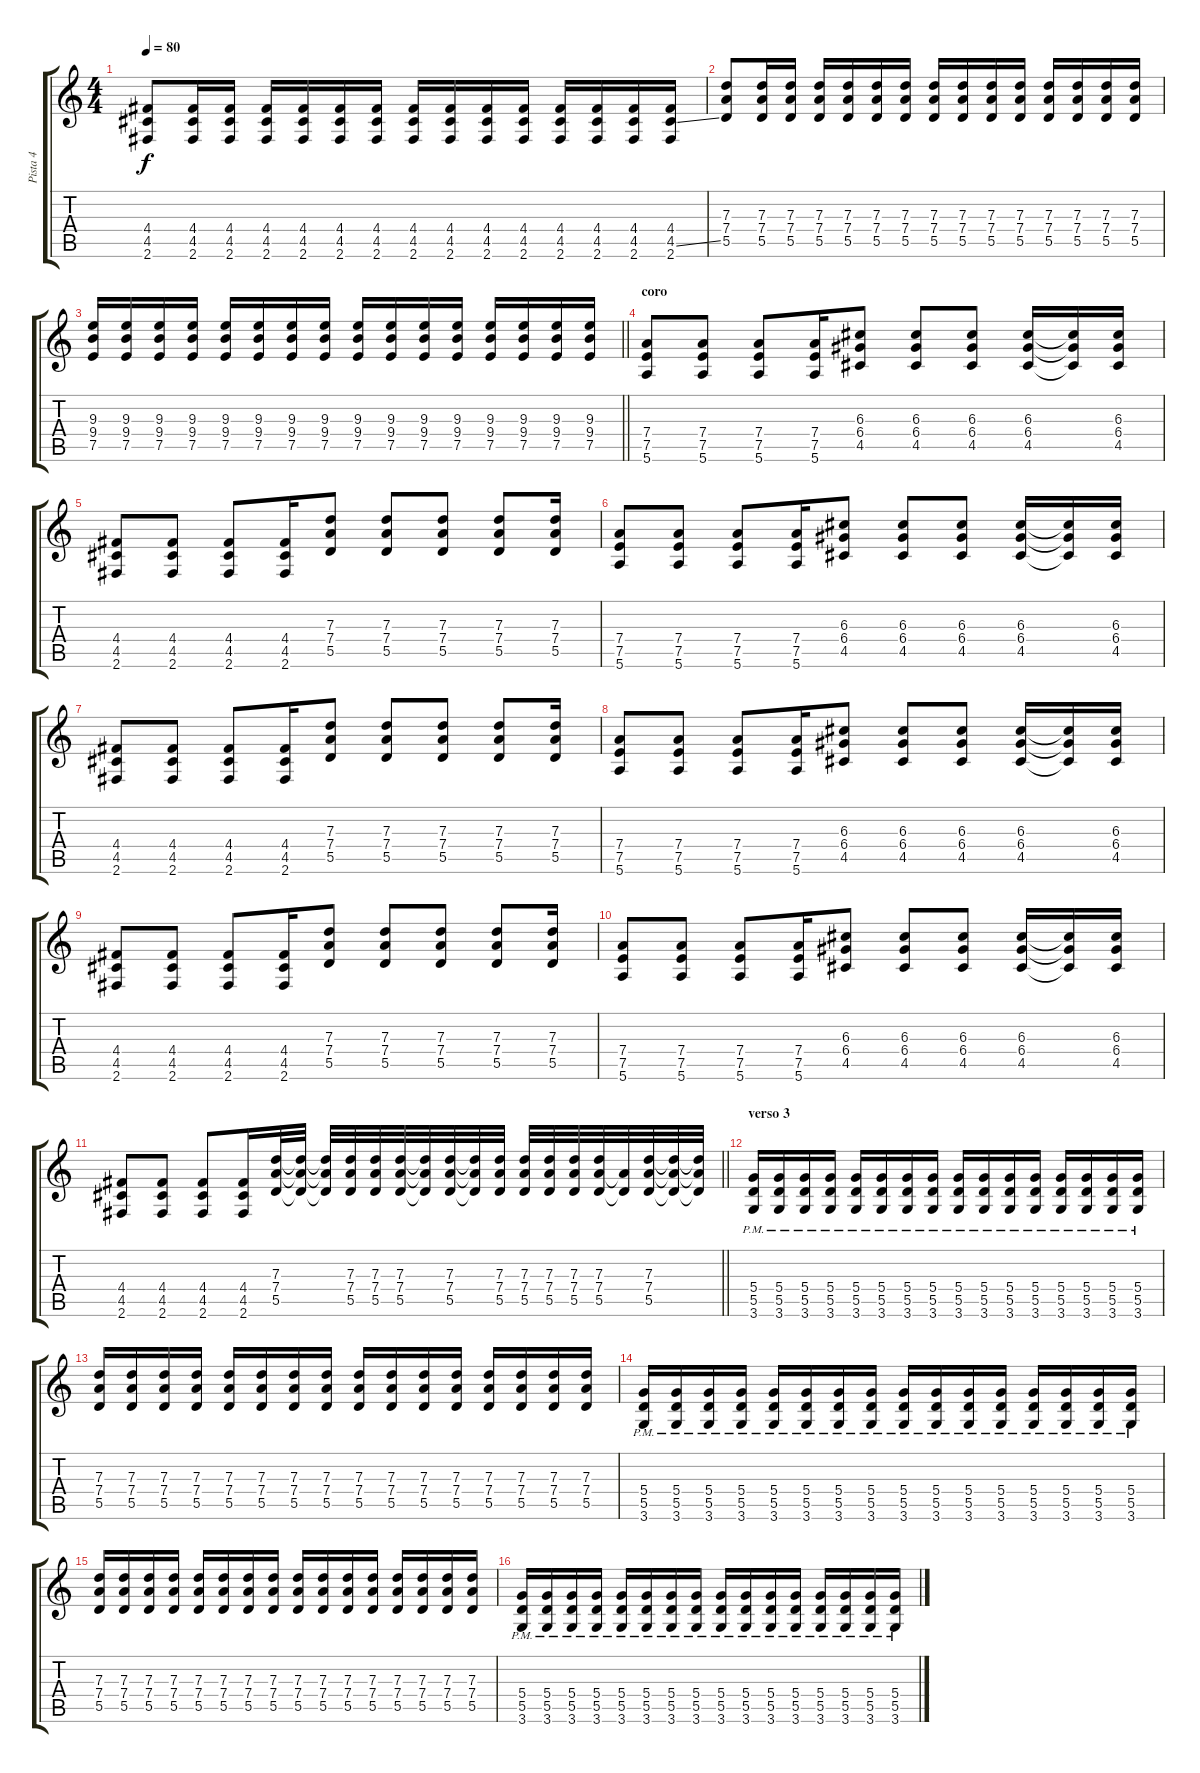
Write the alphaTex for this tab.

\track ("Pista 4" "Pista 4") {instrument overdrivenguitar}
\staff {score tabs}
\tuning (E4 B3 G3 D3 A2 E2) {hide}
\ts (4 4)
\tempo 80
\clef g2
\ks c
(4.4 4.5 2.6).8{dy f} (4.4 4.5 2.6).16 (4.4 4.5 2.6).16 (4.4 4.5 2.6).16 (4.4 4.5 2.6).16 (4.4 4.5 2.6).16 (4.4 4.5 2.6).16 (4.4 4.5 2.6).16 (4.4 4.5 2.6).16 (4.4 4.5 2.6).16 (4.4 4.5 2.6).16 (4.4 4.5 2.6).16 (4.4 4.5 2.6).16 (4.4 4.5 2.6).16 (4.4 4.5{ss} 2.6).16 |
(7.3 7.4 5.5).8 (7.3 7.4 5.5).16 (7.3 7.4 5.5).16 (7.3 7.4 5.5).16 (7.3 7.4 5.5).16 (7.3 7.4 5.5).16 (7.3 7.4 5.5).16 (7.3 7.4 5.5).16 (7.3 7.4 5.5).16 (7.3 7.4 5.5).16 (7.3 7.4 5.5).16 (7.3 7.4 5.5).16 (7.3 7.4 5.5).16 (7.3 7.4 5.5).16 (7.3 7.4 5.5).16 |
\barLineRight lightlight
(9.3 9.4 7.5).16 (9.3 9.4 7.5).16 (9.3 9.4 7.5).16 (9.3 9.4 7.5).16 (9.3 9.4 7.5).16 (9.3 9.4 7.5).16 (9.3 9.4 7.5).16 (9.3 9.4 7.5).16 (9.3 9.4 7.5).16 (9.3 9.4 7.5).16 (9.3 9.4 7.5).16 (9.3 9.4 7.5).16 (9.3 9.4 7.5).16 (9.3 9.4 7.5).16 (9.3 9.4 7.5).16 (9.3 9.4 7.5).16 |
\section ("" "coro")
(7.4 7.5 5.6).8 (7.4 7.5 5.6).8 (7.4 7.5 5.6).8 (7.4 7.5 5.6).16 (6.3 6.4 4.5).8 (6.3 6.4 4.5).8 (6.3 6.4 4.5).8 (6.3 6.4 4.5).16 (6.3{t} 6.4{t} 4.5{t}).16 (6.3 6.4 4.5).16 |
(4.4 4.5 2.6).8 (4.4 4.5 2.6).8 (4.4 4.5 2.6).8 (4.4 4.5 2.6).16 (7.3 7.4 5.5).8 (7.3 7.4 5.5).8 (7.3 7.4 5.5).8 (7.3 7.4 5.5).8 (7.3 7.4 5.5).16 |
(7.4 7.5 5.6).8 (7.4 7.5 5.6).8 (7.4 7.5 5.6).8 (7.4 7.5 5.6).16 (6.3 6.4 4.5).8 (6.3 6.4 4.5).8 (6.3 6.4 4.5).8 (6.3 6.4 4.5).16 (6.3{t} 6.4{t} 4.5{t}).16 (6.3 6.4 4.5).16 |
(4.4 4.5 2.6).8 (4.4 4.5 2.6).8 (4.4 4.5 2.6).8 (4.4 4.5 2.6).16 (7.3 7.4 5.5).8 (7.3 7.4 5.5).8 (7.3 7.4 5.5).8 (7.3 7.4 5.5).8 (7.3 7.4 5.5).16 |
(7.4 7.5 5.6).8 (7.4 7.5 5.6).8 (7.4 7.5 5.6).8 (7.4 7.5 5.6).16 (6.3 6.4 4.5).8 (6.3 6.4 4.5).8 (6.3 6.4 4.5).8 (6.3 6.4 4.5).16 (6.3{t} 6.4{t} 4.5{t}).16 (6.3 6.4 4.5).16 |
(4.4 4.5 2.6).8 (4.4 4.5 2.6).8 (4.4 4.5 2.6).8 (4.4 4.5 2.6).16 (7.3 7.4 5.5).8 (7.3 7.4 5.5).8 (7.3 7.4 5.5).8 (7.3 7.4 5.5).8 (7.3 7.4 5.5).16 |
(7.4 7.5 5.6).8 (7.4 7.5 5.6).8 (7.4 7.5 5.6).8 (7.4 7.5 5.6).16 (6.3 6.4 4.5).8 (6.3 6.4 4.5).8 (6.3 6.4 4.5).8 (6.3 6.4 4.5).16 (6.3{t} 6.4{t} 4.5{t}).16 (6.3 6.4 4.5).16 |
\barLineRight lightlight
(4.4 4.5 2.6).8 (4.4 4.5 2.6).8 (4.4 4.5 2.6).8 (4.4 4.5 2.6).16 (7.3 7.4 5.5).32 (7.3{t} 7.4{t} 5.5{t}).32 (7.3{t} 7.4{t} 5.5{t}).32 (7.3 7.4 5.5).32 (7.3 7.4 5.5).32 (7.3 7.4 5.5).32 (7.3{t} 7.4{t} 5.5{t}).32 (7.3 7.4 5.5).32 (7.3{t} 7.4{t} 5.5{t}).32 (7.3 7.4 5.5).32 (7.3 7.4 5.5).32 (7.3 7.4 5.5).32 (7.3 7.4 5.5).32 (7.3 7.4 5.5).32 (7.4{t} 5.5{t}).32 (7.3 7.4 5.5).32 (7.3{t} 7.4{t} 5.5{t}).32 (7.3{t} 7.4{t} 5.5{t}).32 |
\section ("" "verso 3")
(5.4{pm} 5.5{pm} 3.6{pm}).16 (5.4{pm} 5.5{pm} 3.6{pm}).16 (5.4{pm} 5.5{pm} 3.6{pm}).16 (5.4{pm} 5.5{pm} 3.6{pm}).16 (5.4{pm} 5.5{pm} 3.6{pm}).16 (5.4{pm} 5.5{pm} 3.6{pm}).16 (5.4{pm} 5.5{pm} 3.6{pm}).16 (5.4{pm} 5.5{pm} 3.6{pm}).16 (5.4{pm} 5.5{pm} 3.6{pm}).16 (5.4{pm} 5.5{pm} 3.6{pm}).16 (5.4{pm} 5.5{pm} 3.6{pm}).16 (5.4{pm} 5.5{pm} 3.6{pm}).16 (5.4{pm} 5.5{pm} 3.6{pm}).16 (5.4{pm} 5.5{pm} 3.6{pm}).16 (5.4{pm} 5.5{pm} 3.6{pm}).16 (5.4{pm} 5.5{pm} 3.6{pm}).16 |
(7.3 7.4 5.5).16 (7.3 7.4 5.5).16 (7.3 7.4 5.5).16 (7.3 7.4 5.5).16 (7.3 7.4 5.5).16 (7.3 7.4 5.5).16 (7.3 7.4 5.5).16 (7.3 7.4 5.5).16 (7.3 7.4 5.5).16 (7.3 7.4 5.5).16 (7.3 7.4 5.5).16 (7.3 7.4 5.5).16 (7.3 7.4 5.5).16 (7.3 7.4 5.5).16 (7.3 7.4 5.5).16 (7.3 7.4 5.5).16 |
(5.4{pm} 5.5{pm} 3.6{pm}).16 (5.4{pm} 5.5{pm} 3.6{pm}).16 (5.4{pm} 5.5{pm} 3.6{pm}).16 (5.4{pm} 5.5{pm} 3.6{pm}).16 (5.4{pm} 5.5{pm} 3.6{pm}).16 (5.4{pm} 5.5{pm} 3.6{pm}).16 (5.4{pm} 5.5{pm} 3.6{pm}).16 (5.4{pm} 5.5{pm} 3.6{pm}).16 (5.4{pm} 5.5{pm} 3.6{pm}).16 (5.4{pm} 5.5{pm} 3.6{pm}).16 (5.4{pm} 5.5{pm} 3.6{pm}).16 (5.4{pm} 5.5{pm} 3.6{pm}).16 (5.4{pm} 5.5{pm} 3.6{pm}).16 (5.4{pm} 5.5{pm} 3.6{pm}).16 (5.4{pm} 5.5{pm} 3.6{pm}).16 (5.4{pm} 5.5{pm} 3.6{pm}).16 |
(7.3 7.4 5.5).16 (7.3 7.4 5.5).16 (7.3 7.4 5.5).16 (7.3 7.4 5.5).16 (7.3 7.4 5.5).16 (7.3 7.4 5.5).16 (7.3 7.4 5.5).16 (7.3 7.4 5.5).16 (7.3 7.4 5.5).16 (7.3 7.4 5.5).16 (7.3 7.4 5.5).16 (7.3 7.4 5.5).16 (7.3 7.4 5.5).16 (7.3 7.4 5.5).16 (7.3 7.4 5.5).16 (7.3 7.4 5.5).16 |
(5.4{pm} 5.5{pm} 3.6{pm}).16 (5.4{pm} 5.5{pm} 3.6{pm}).16 (5.4{pm} 5.5{pm} 3.6{pm}).16 (5.4{pm} 5.5{pm} 3.6{pm}).16 (5.4{pm} 5.5{pm} 3.6{pm}).16 (5.4{pm} 5.5{pm} 3.6{pm}).16 (5.4{pm} 5.5{pm} 3.6{pm}).16 (5.4{pm} 5.5{pm} 3.6{pm}).16 (5.4{pm} 5.5{pm} 3.6{pm}).16 (5.4{pm} 5.5{pm} 3.6{pm}).16 (5.4{pm} 5.5{pm} 3.6{pm}).16 (5.4{pm} 5.5{pm} 3.6{pm}).16 (5.4{pm} 5.5{pm} 3.6{pm}).16 (5.4{pm} 5.5{pm} 3.6{pm}).16 (5.4{pm} 5.5{pm} 3.6{pm}).16 (5.4{pm} 5.5{pm} 3.6{pm}).16
